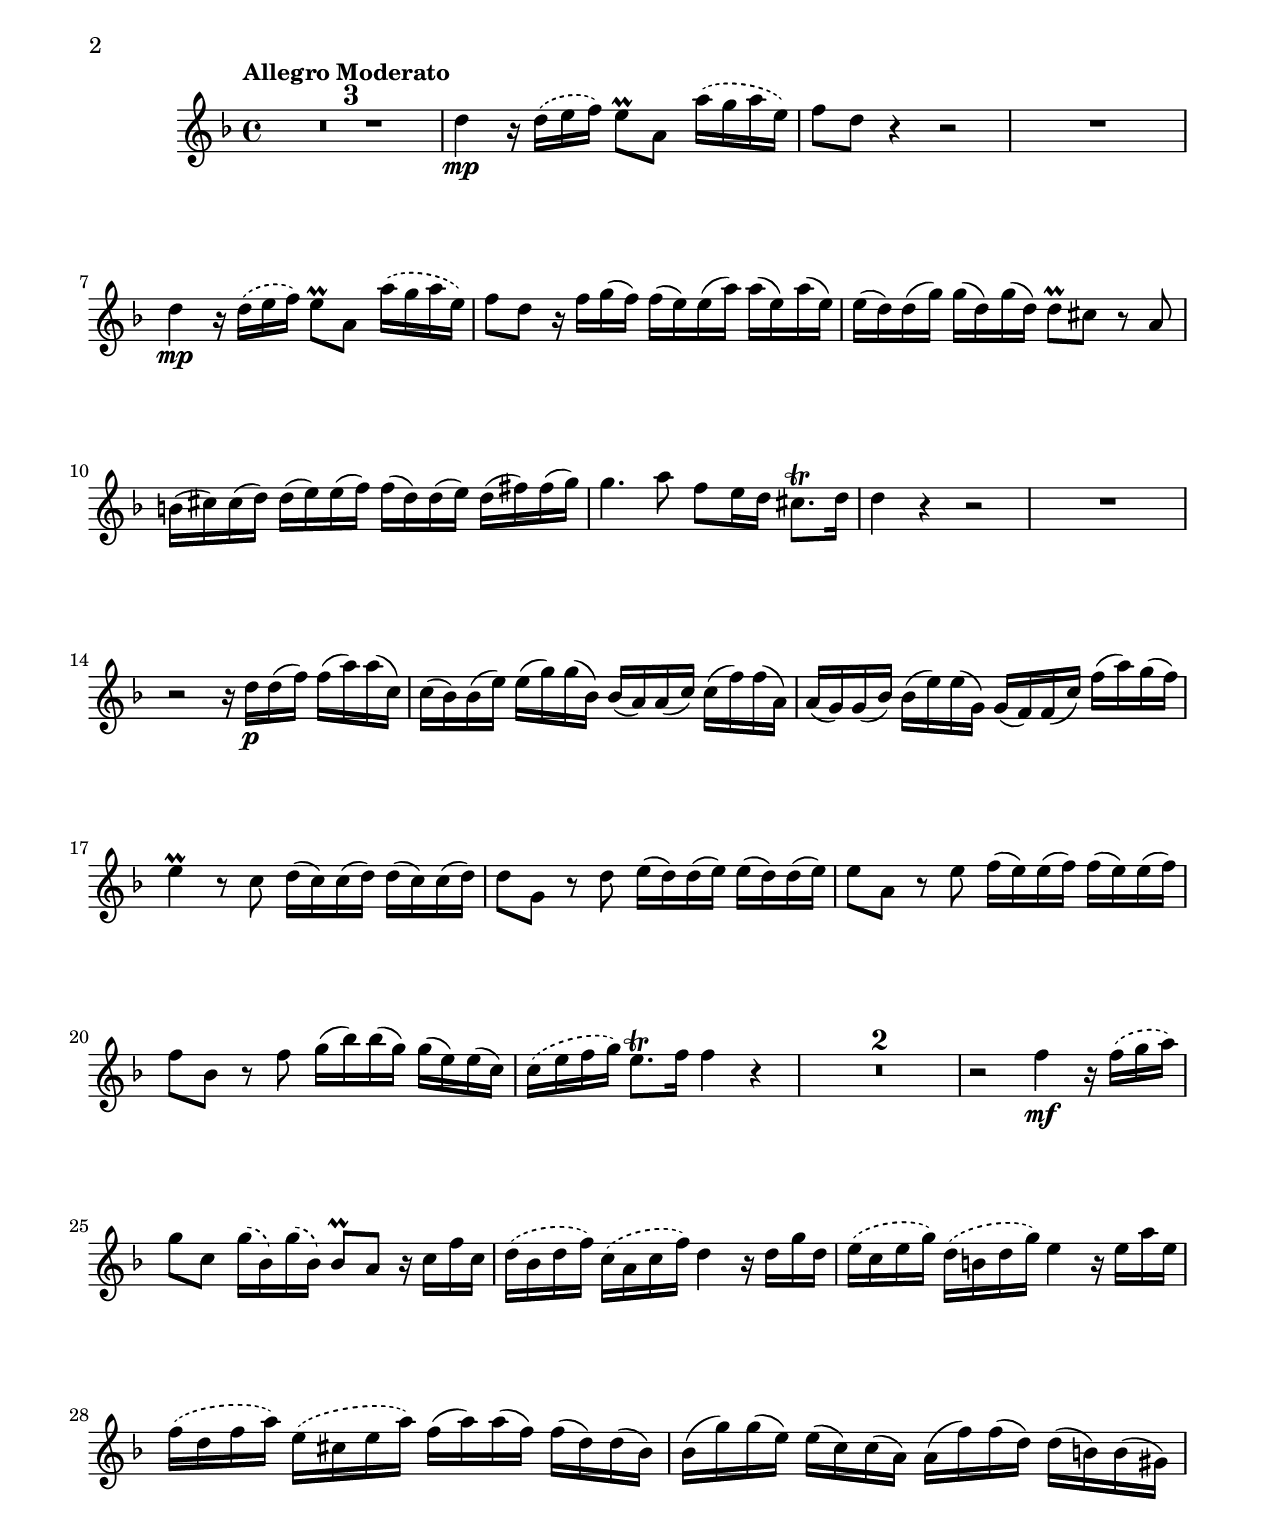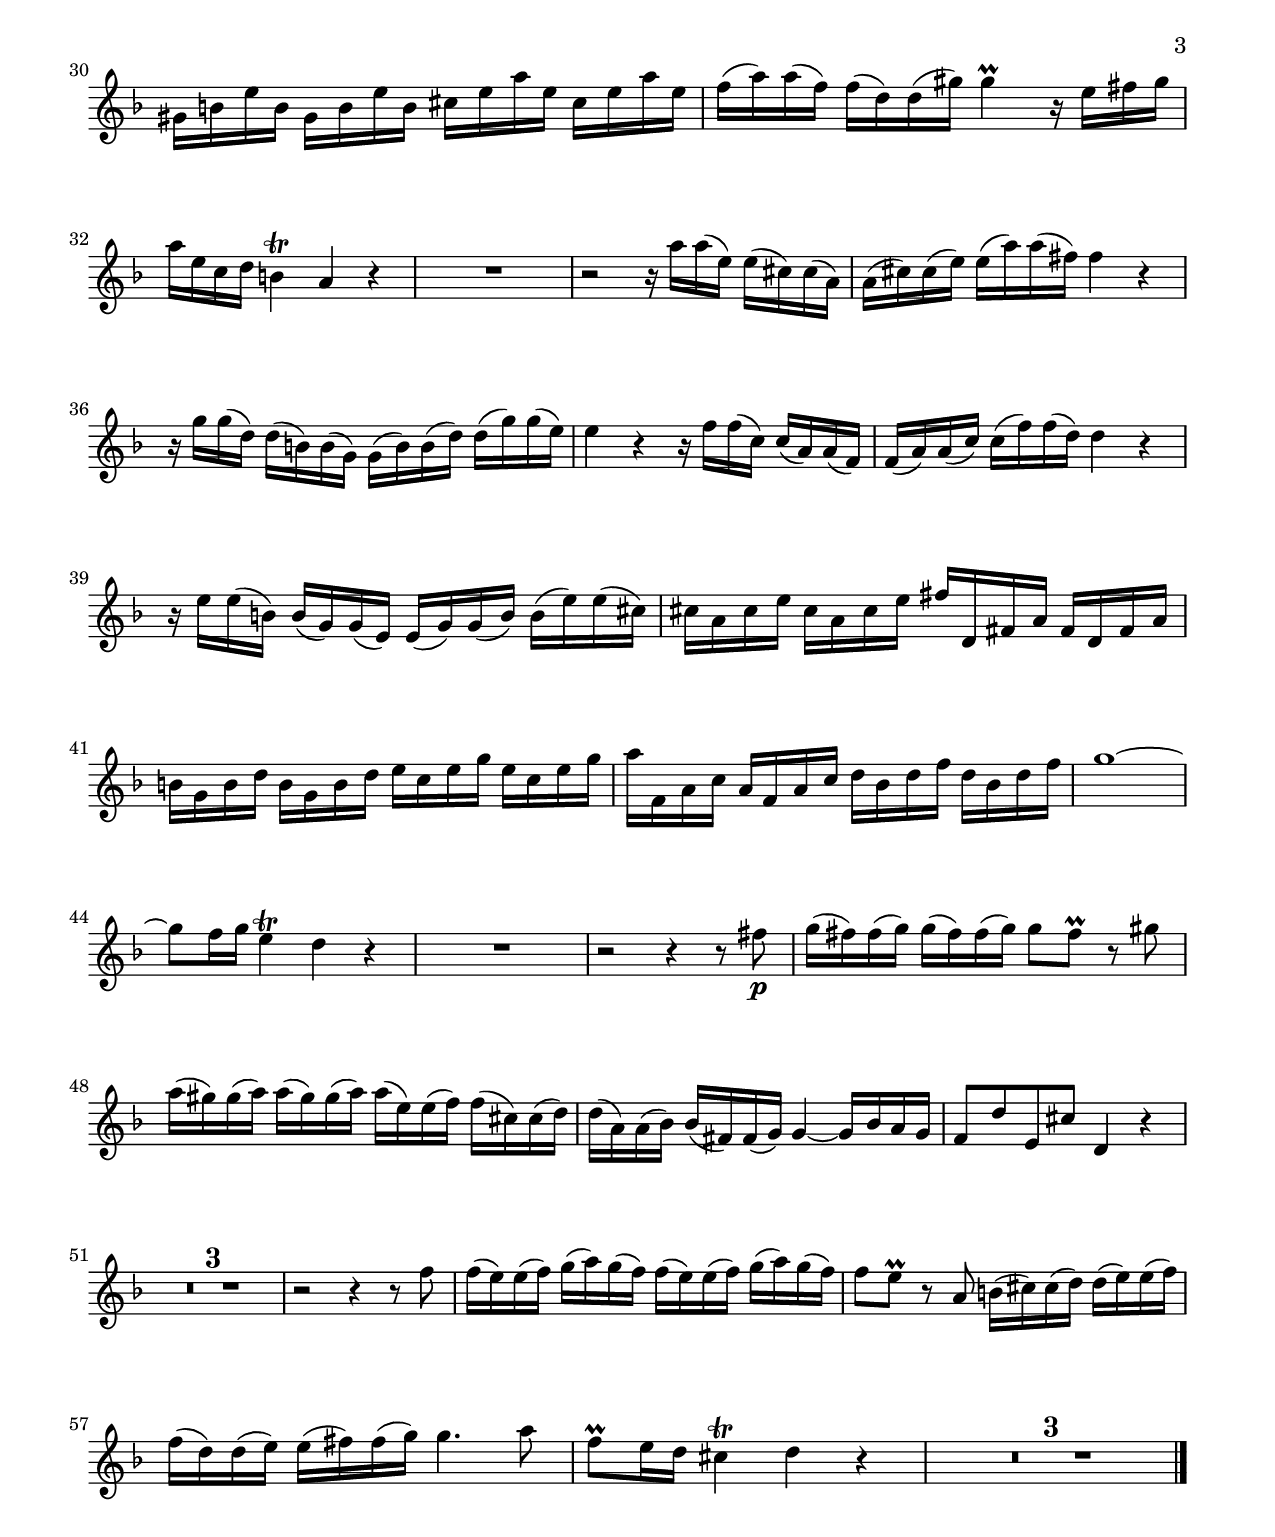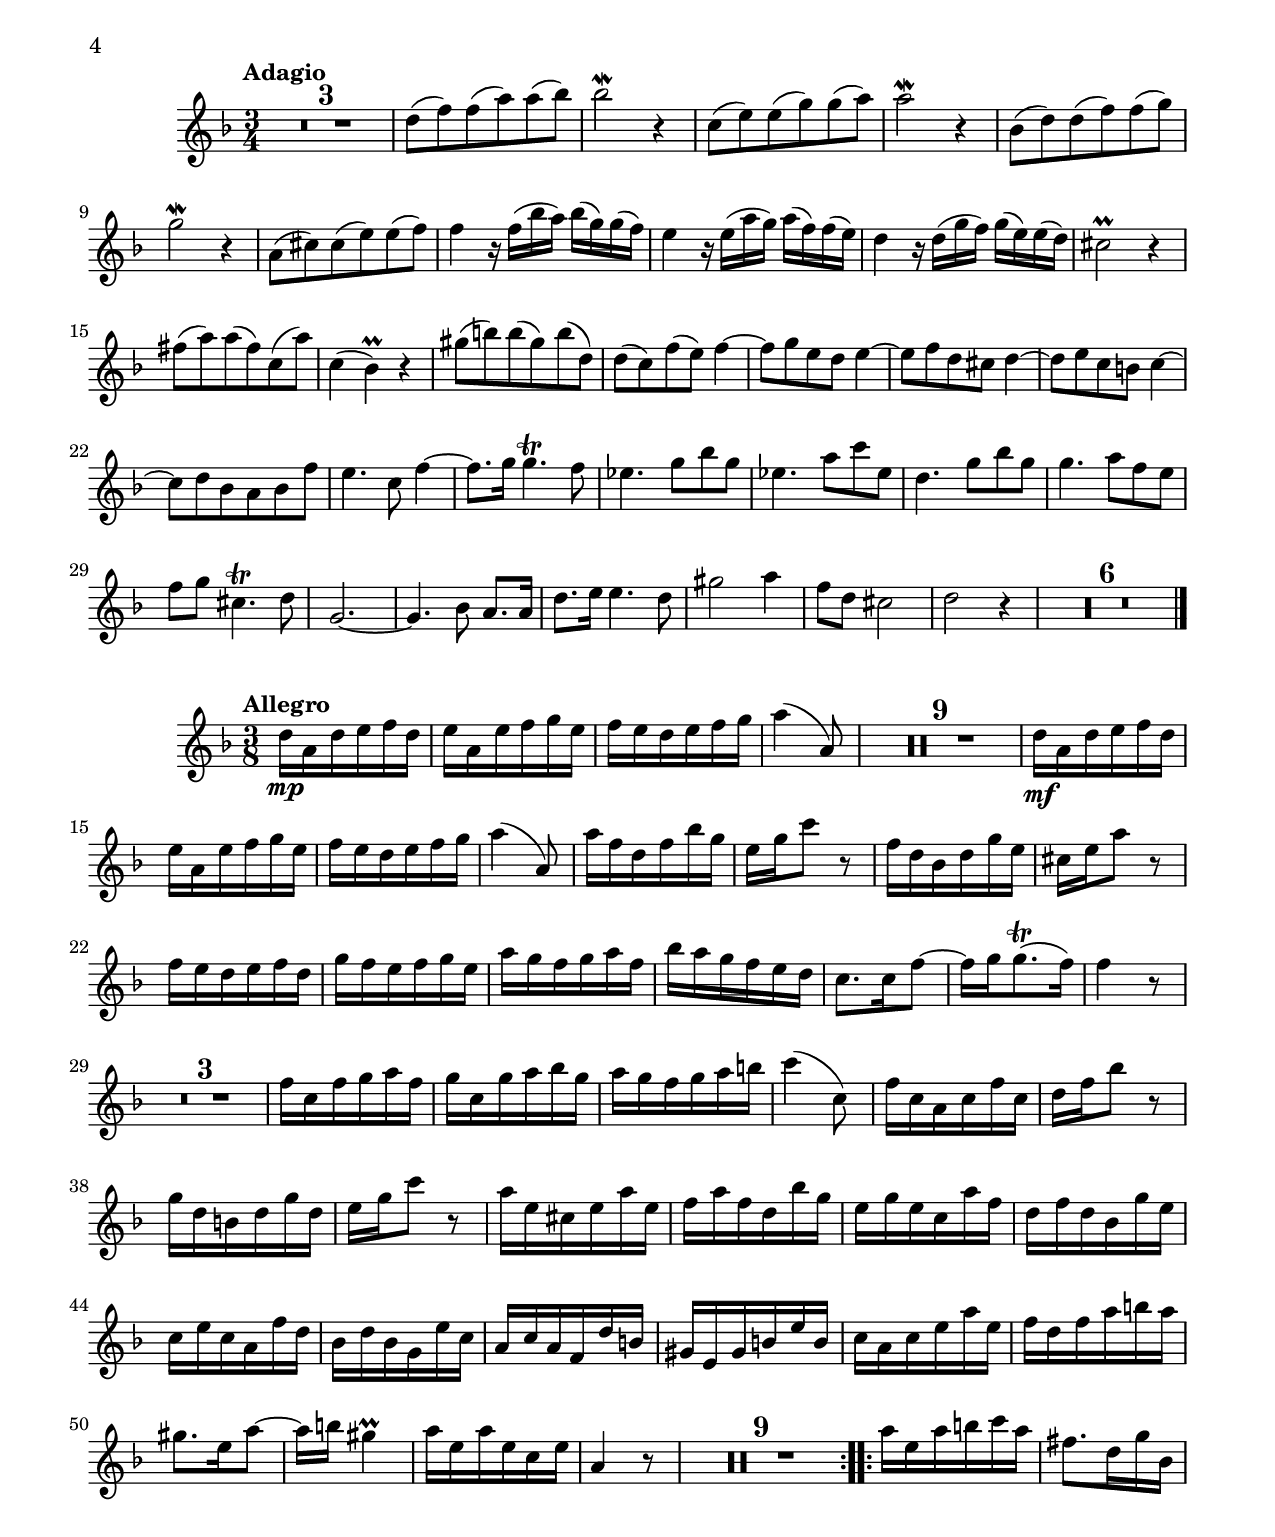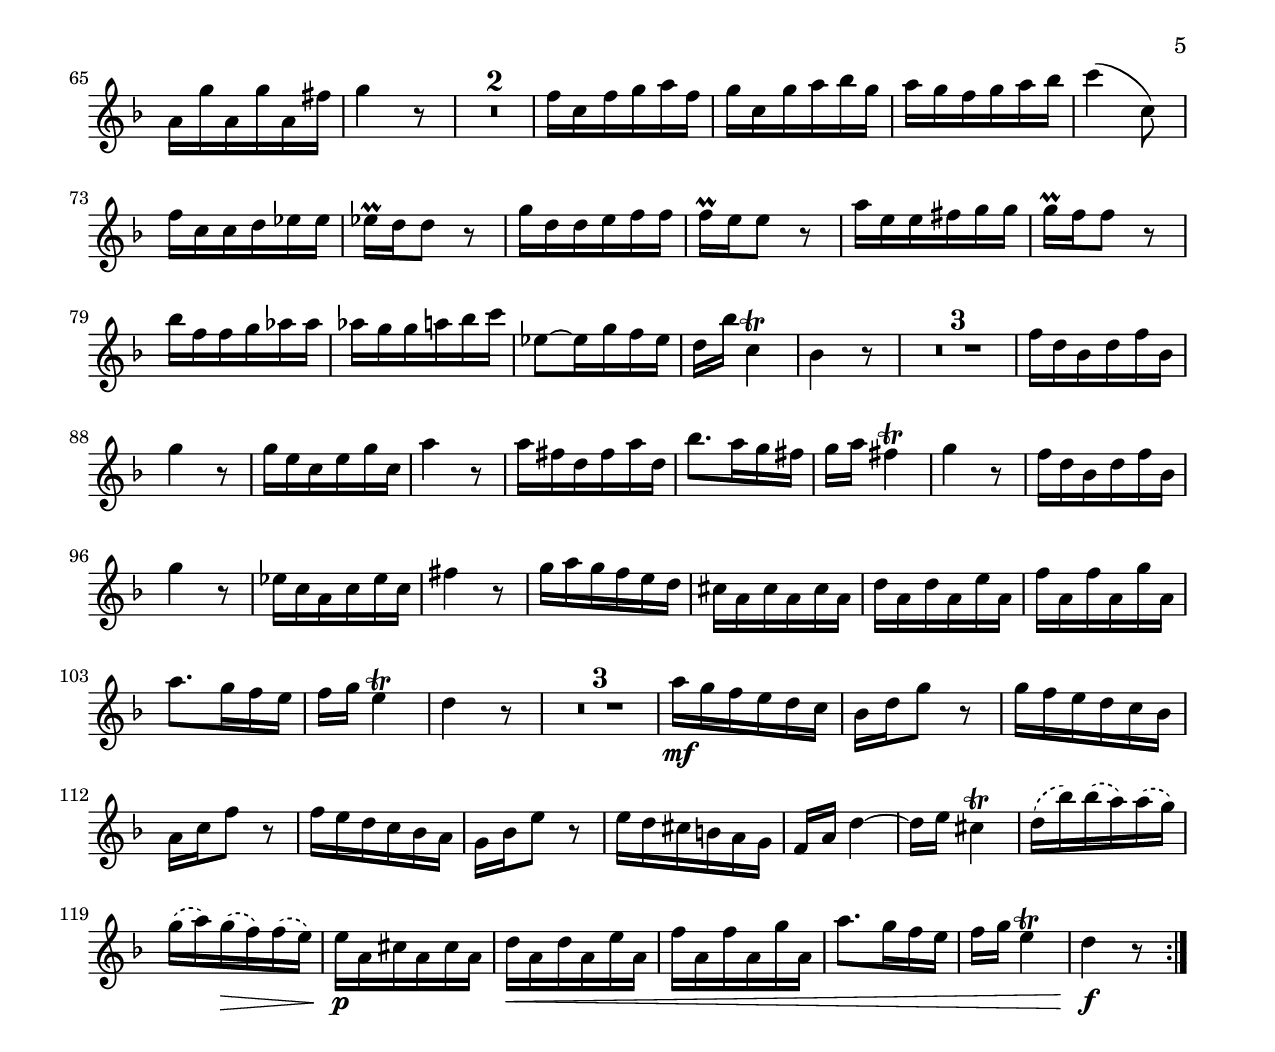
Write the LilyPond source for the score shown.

\version "2.22.1"
%\pointAndClickOff

\include "Lib.PageSetup.ly"
\include "Lib.MovementOne.ly"
\include "Lib.MovementTwo.ly"
\include "Lib.MovementThree.ly"

\paper {
  page-breaking = #ly:page-turn-breaking
}

\pageBreak
\score {
  <<
    \new Staff { \MovementOneOboe  }
  >>
}
\score {
  <<
    \new Staff { \MovementTwoOboe }
  >>
}
\score {
  <<
    \new Staff { \MovementThreeOboe }
  >>
}
